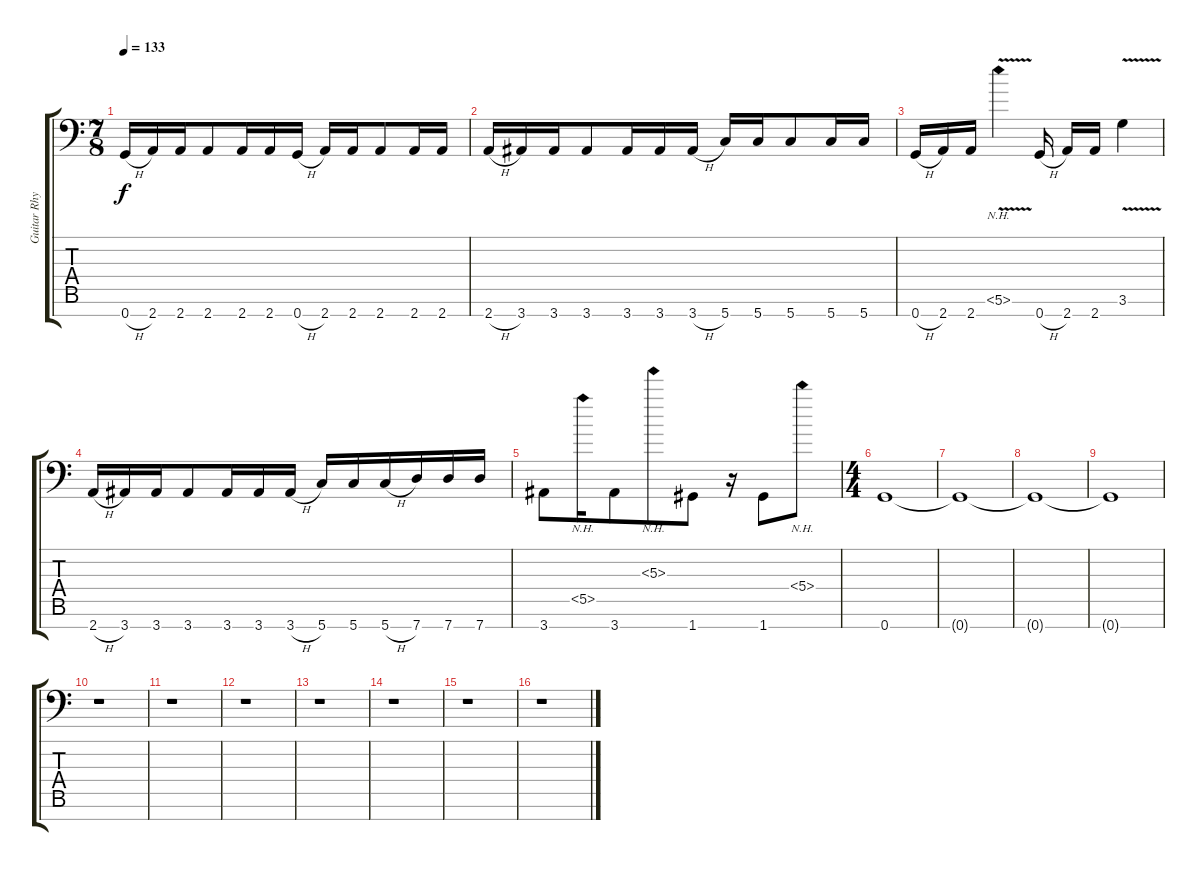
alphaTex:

\track ("Guitar Rhythm1" "Guitar Rhy") {instrument distortionguitar}
\staff {score tabs}
\tuning (E4 B3 G3 D3 A2 E2 G1) {hide}
\ts (7 8)
\tempo 133
\clef f4
\ks c
0.7{h}.16{dy f} 2.7.16 2.7.16 2.7.8 2.7.16 2.7.16 0.7{h}.16 2.7.16 2.7.16 2.7.8 2.7.16 2.7.16 |
2.7{h}.16 3.7.16 3.7.16 3.7.8 3.7.16 3.7.16 3.7{h}.16 5.7.16 5.7.16 5.7.8 5.7.16 5.7.16 |
0.7{h}.16 2.7.16 2.7.16 5.6{nh v}.4 0.7{h}.16 2.7.16 2.7.16 3.6{v}.4 |
2.7{h}.16 3.7.16 3.7.16 3.7.8 3.7.16 3.7.16 3.7{h}.16 5.7.16 5.7.16 5.7{h}.16 7.7.16 7.7.16 7.7.16 |
3.7.8 5.5{nh}.16 3.7.8 5.3{nh}.8 1.7.8 r.16 1.7.8 5.4{nh}.8 |
\ts (4 4)
0.7.1 |
0.7{t}.1 |
0.7{t}.1 |
0.7{t}.1 |
r.1 |
r.1 |
r.1 |
r.1 |
r.1 |
r.1 |
r.1
